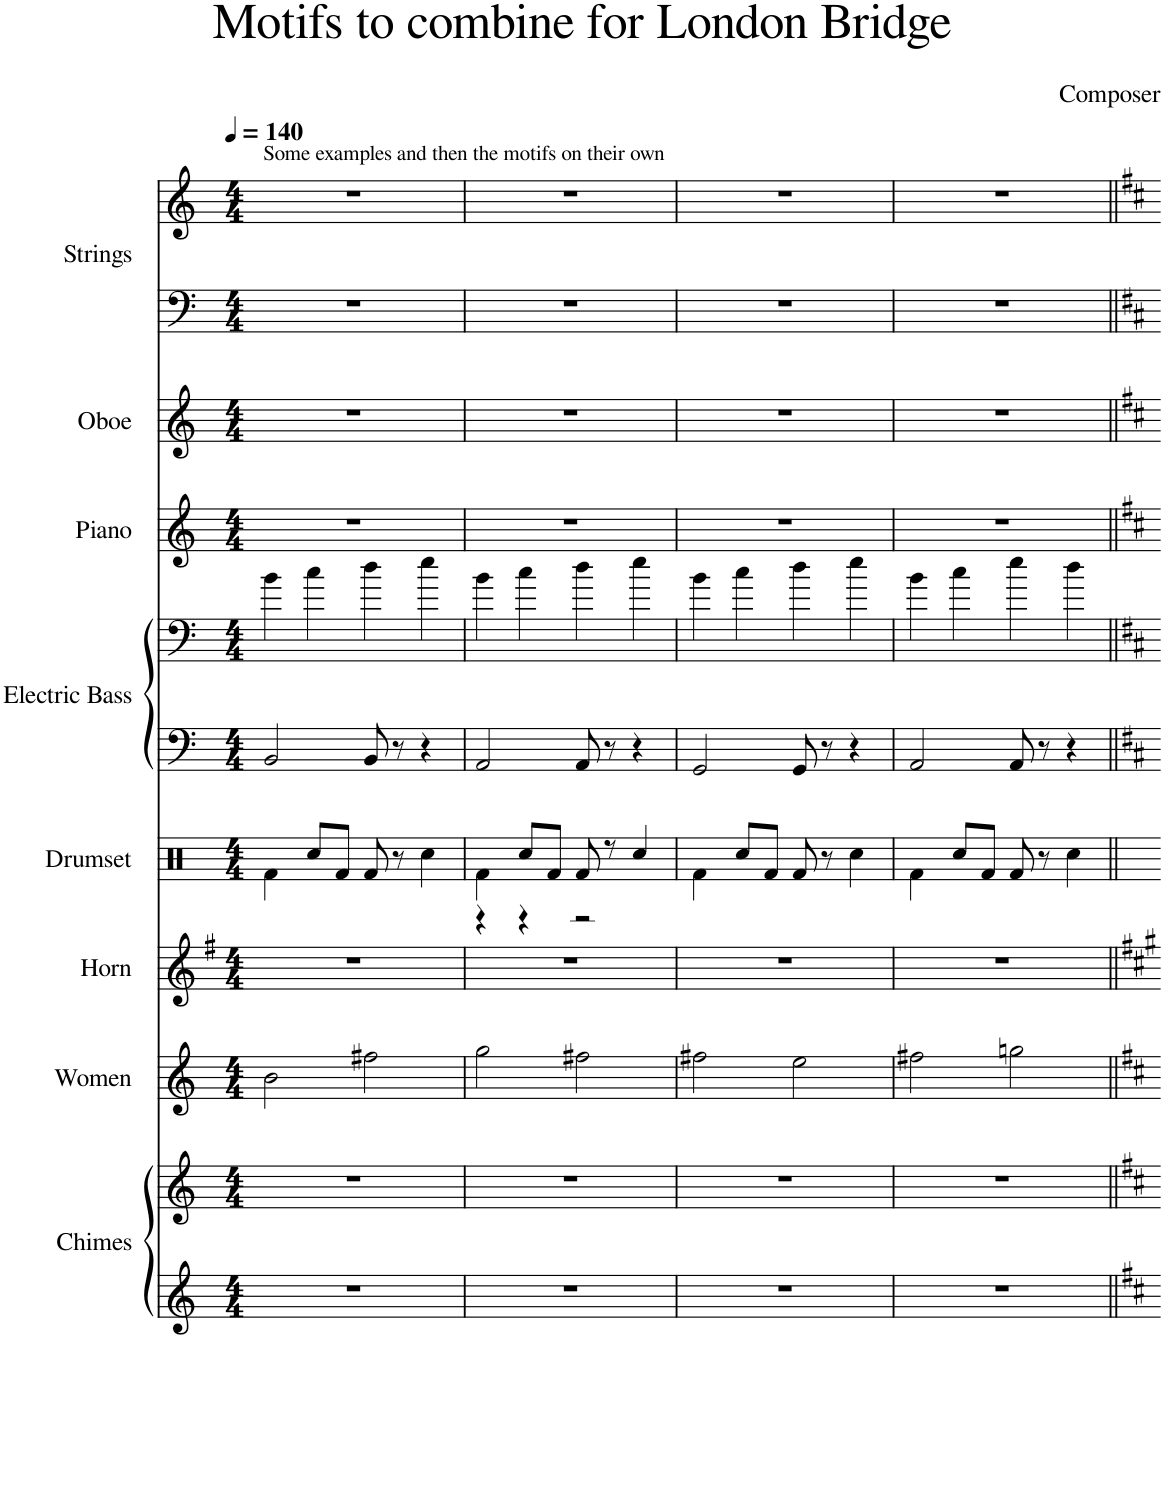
**kern	**kern	**kern	**kern	**kern	**kern	**kern	**kern	**kern	**kern	**kern
*part8	*part8	*part7	*part6	*part5	*part4	*part4	*part3	*part2	*part1	*part1
*staff11	*staff10	*staff9	*staff8	*staff7	*staff6	*staff5	*staff4	*staff3	*staff2	*staff1
*I"Chimes	*	*I"Women	*I"Horn	*I"Drumset	*I"Electric Bass	*	*I"Piano	*I"Oboe	*I"Strings	*
*I'Cme.	*	*I'W.	*I'Hn.	*I'D. Set	*I'El. B.	*	*I'Pno.	*I'Ob.	*I'St.	*
*clefG2	*clefG2	*clefG2	*clefG2	*clefX	*clefF4	*clefF4	*clefG2	*clefG2	*clefF4	*clefG2
*	*	*	*Trd4c7	*	*Trd7c12	*Trd7c12	*	*	*	*
*k[]	*k[]	*k[]	*k[f#]	*k[]	*k[]	*k[]	*k[]	*k[]	*k[]	*k[]
*M4/4	*M4/4	*M4/4	*M4/4	*M4/4	*M4/4	*M4/4	*M4/4	*M4/4	*M4/4	*M4/4
*MM140	*MM140	*MM140	*MM140	*MM140	*MM140	*MM140	*MM140	*MM140	*MM140	*MM140
=1	=1	=1	=1	=1	=1	=1	=1	=1	=1	=1
!	!	!	!	!	!	!	!	!	!	!LO:TX:a:t=Some examples and then the motifs on their own
1r	1r	2b\	1r	4Rf\	2BB/	4b\	1r	1r	1r	1r
.	.	.	.	8Rcc/L	.	4cc\	.	.	.	.
.	.	.	.	8Rf/J	.	.	.	.	.	.
.	.	2ff#X\	.	8Rf/	8BB/	4dd\	.	.	.	.
.	.	.	.	8r	8r	.	.	.	.	.
.	.	.	.	4Rcc\	4r	4ee\	.	.	.	.
=2	=2	=2	=2	=2	=2	=2	=2	=2	=2	=2
*	*	*	*	*^	*	*	*	*	*	*
1r	1r	2gg\	1r	4Rf\	4r	2AA/	4b\	1r	1r	1r	1r
.	.	.	.	8Rcc/L	4r	.	4cc\	.	.	.	.
.	.	.	.	8Rf/J	.	.	.	.	.	.	.
.	.	2ff#X\	.	8Rf/	2r	8AA/	4dd\	.	.	.	.
.	.	.	.	8r	.	8r	.	.	.	.	.
.	.	.	.	4Rcc/	.	4r	4ee\	.	.	.	.
*	*	*	*	*v	*v	*	*	*	*	*	*
=3	=3	=3	=3	=3	=3	=3	=3	=3	=3	=3
1r	1r	2ff#X\	1r	4Rf\	2GG/	4b\	1r	1r	1r	1r
.	.	.	.	8Rcc/L	.	4cc\	.	.	.	.
.	.	.	.	8Rf/J	.	.	.	.	.	.
.	.	2ee\	.	8Rf/	8GG/	4dd\	.	.	.	.
.	.	.	.	8r	8r	.	.	.	.	.
.	.	.	.	4Rcc\	4r	4ee\	.	.	.	.
=4	=4	=4	=4	=4	=4	=4	=4	=4	=4	=4
1r	1r	2ff#X\	1r	4Rf\	2AA/	4b\	1r	1r	1r	1r
.	.	.	.	8Rcc/L	.	4cc\	.	.	.	.
.	.	.	.	8Rf/J	.	.	.	.	.	.
.	.	2ggn\	.	8Rf/	8AA/	4ee\	.	.	.	.
.	.	.	.	8r	8r	.	.	.	.	.
.	.	.	.	4Rcc\	4r	4dd\	.	.	.	.
=||	=||	=||	=||	=||	=||	=||	=||	=||	=||	=||
*-	*-	*-	*-	*-	*-	*-	*-	*-	*-	*-
